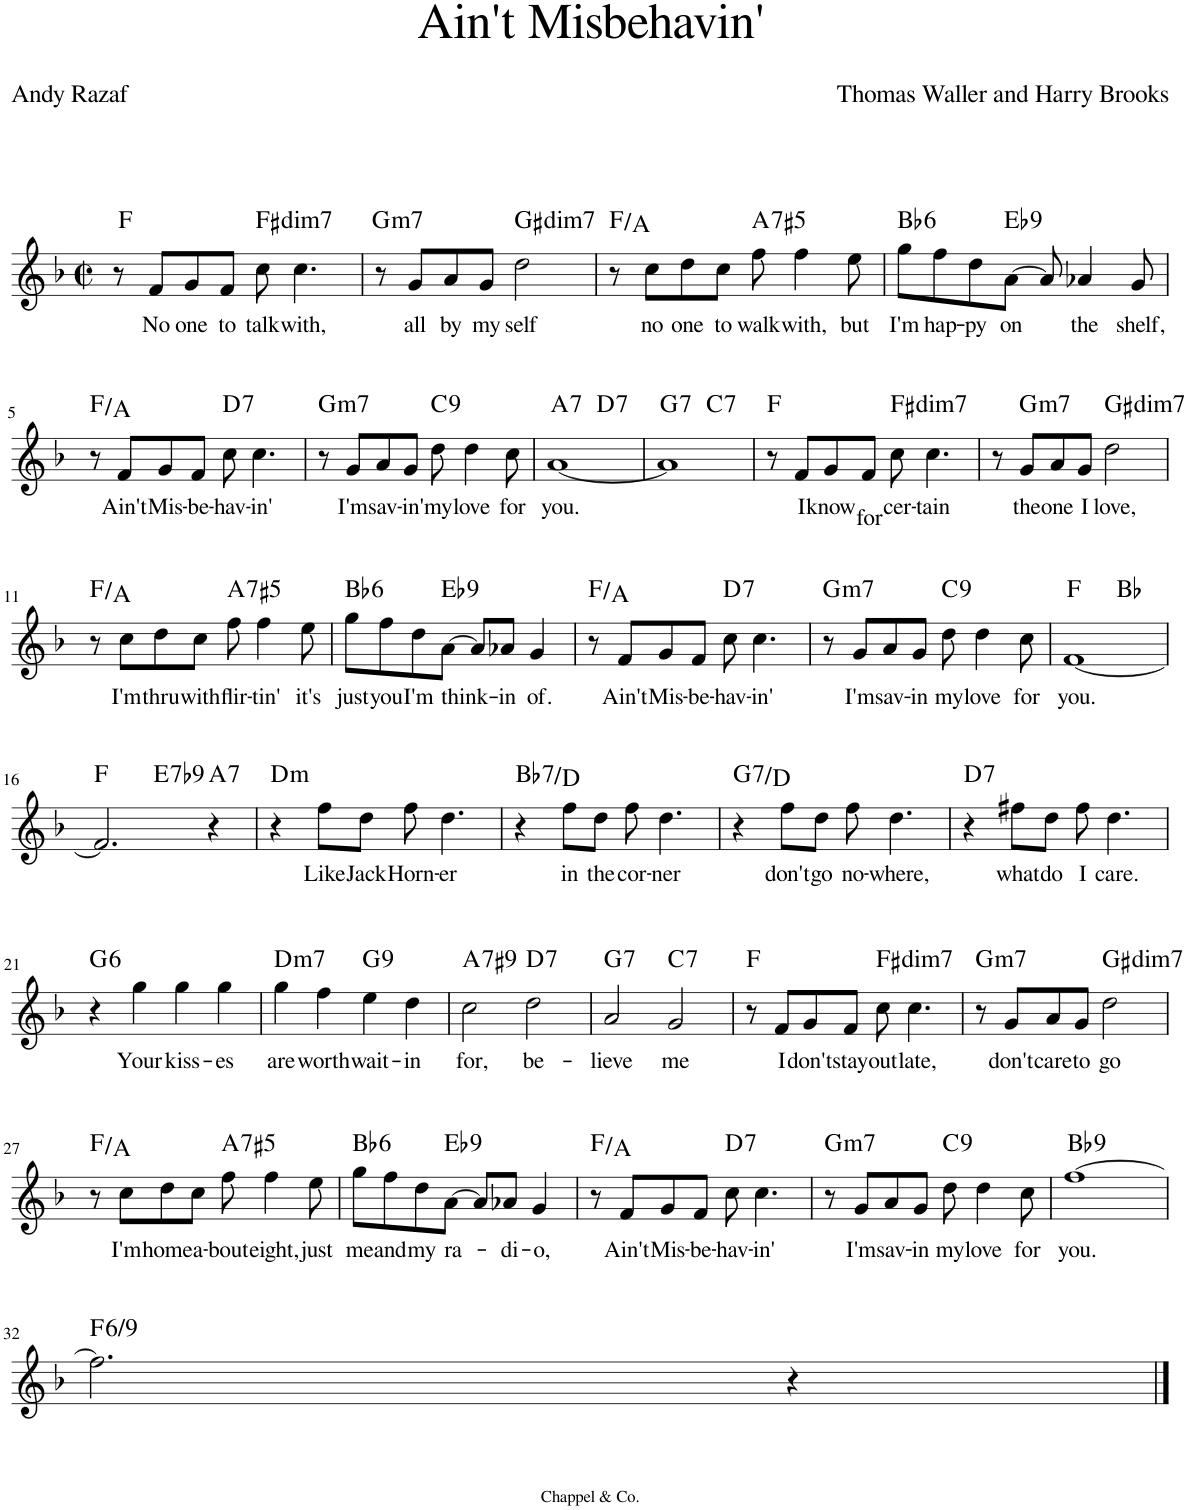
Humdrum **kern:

**kern	**text	**harte
*part1	*part1	*part1
*staff1	*staff1	*
*I"Acoustic Guitar	*	*
*I'Guit.	*	*
*clefG2	*	*
*k[b-]	*	*
*M2/2	*	*
*met(c|)	*	*
=1	=1	=1
8r	.	F:maj
!	!LO:LY:b	!
8f/L	No	.
!	!LO:LY:b	!
8g/	one	.
!	!LO:LY:b	!
8f/J	to	.
!	!LO:LY:b	!LO:H:kt=dim7
8cc\	talk	F#:dim7
!	!LO:LY:b	!
4.cc\	with,	.
=2	=2	=2
!	!	!LO:H:kt=m7
8r	.	G:min7
!	!LO:LY:b	!
8g/L	all	.
!	!LO:LY:b	!
8a/	by	.
!	!LO:LY:b	!
8g/J	my	.
!	!LO:LY:b	!LO:H:kt=dim7
2dd\	self	G#:dim7
=3	=3	=3
8r	.	F:maj/3
!	!LO:LY:b	!
8cc\L	no	.
!	!LO:LY:b	!
8dd\	one	.
!	!LO:LY:b	!
8cc\J	to	.
!	!LO:LY:b	!LO:H:kt=7
8ff\	walk	A:(3,#5,b7)
!	!LO:LY:b	!
4ff\	with,	.
!	!LO:LY:b	!
8ee\	but	.
=4	=4	=4
!	!LO:LY:b	!LO:H:kt=6
8gg\L	I'm	Bb:maj6
!	!LO:LY:b	!
8ff\	hap-	.
!	!LO:LY:b	!
8dd\	-py	.
!	!LO:LY:b	!LO:H:kt=9
[8a\J	on	Eb:9
8a/]	.	.
!	!LO:LY:b	!
4a-X/	the	.
!	!LO:LY:b	!
8g/	shelf,	.
!!LO:LB:g=z
=5	=5	=5
8r	.	F:maj/3
!	!LO:LY:b	!
8f/L	Ain't	.
!	!LO:LY:b	!
8g/	Mis-	.
!	!LO:LY:b	!
8f/J	-be-	.
!	!LO:LY:b	!LO:H:kt=7
8cc\	-hav-	D:7
!	!LO:LY:b	!
4.cc\	-in'	.
=6	=6	=6
!	!	!LO:H:kt=m7
8r	.	G:min7
!	!LO:LY:b	!
8g/L	I'm	.
!	!LO:LY:b	!
8a/	sav-	.
!	!LO:LY:b	!
8g/J	-in'	.
!	!LO:LY:b	!LO:H:kt=9
8dd\	my	C:9
!	!LO:LY:b	!
4dd\	love	.
!	!LO:LY:b	!
8cc\	for	.
=7	=7	=7
!	!LO:LY:b	!LO:H:kt=7
*^	*	*
[1a	2ryy	you.	A:7
!	!	!	!LO:H:kt=7
.	2ryy	.	D:7
=8	=8	=8	=8
!	!	!	!LO:H:kt=7
1a]	2ryy	.	G:7
!	!	!	!LO:H:kt=7
.	2ryy	.	C:7
*v	*v	*	*
=9	=9	=9
8r	.	F:maj
!	!LO:LY:b	!
8f/L	I	.
!	!LO:LY:b	!
8g/	know	.
!	!LO:LY:b	!
8f/J	for	.
!	!LO:LY:b	!LO:H:kt=dim7
8cc\	cer-	F#:dim7
!	!LO:LY:b	!
4.cc\	-tain	.
=10	=10	=10
8r	.	.
!	!LO:LY:b	!LO:H:kt=m7
8g/L	the	G:min7
!	!LO:LY:b	!
8a/	one	.
!	!LO:LY:b	!
8g/J	I	.
!	!LO:LY:b	!LO:H:kt=dim7
2dd\	love,	G#:dim7
!!LO:LB:g=z
=11	=11	=11
8r	.	F:maj/3
!	!LO:LY:b	!
8cc\L	I'm	.
!	!LO:LY:b	!
8dd\	thru	.
!	!LO:LY:b	!
8cc\J	with	.
!	!LO:LY:b	!LO:H:kt=7
8ff\	flir-	A:(3,#5,b7)
!	!LO:LY:b	!
4ff\	-tin'	.
!	!LO:LY:b	!
8ee\	it's	.
=12	=12	=12
!	!LO:LY:b	!LO:H:kt=6
8gg\L	just	Bb:maj6
!	!LO:LY:b	!
8ff\	you	.
!	!LO:LY:b	!
8dd\	I'm	.
!	!LO:LY:b	!LO:H:kt=9
[8a\J	think-	Eb:9
8a/L]	.	.
!	!LO:LY:b	!
8a-X/J	in	.
!	!LO:LY:b	!
4g/	of.	.
=13	=13	=13
8r	.	F:maj/3
!	!LO:LY:b	!
8f/L	Ain't	.
!	!LO:LY:b	!
8g/	Mis-	.
!	!LO:LY:b	!
8f/J	-be-	.
!	!LO:LY:b	!LO:H:kt=7
8cc\	-hav-	D:7
!	!LO:LY:b	!
4.cc\	-in'	.
=14	=14	=14
!	!	!LO:H:kt=m7
8r	.	G:min7
!	!LO:LY:b	!
8g/L	I'm	.
!	!LO:LY:b	!
8a/	sav-	.
!	!LO:LY:b	!
8g/J	-in	.
!	!LO:LY:b	!LO:H:kt=9
8dd\	my	C:9
!	!LO:LY:b	!
4dd\	love	.
!	!LO:LY:b	!
8cc\	for	.
=15	=15	=15
!	!LO:LY:b	!
*^	*	*
[1f	2ryy	you.	F:maj
.	2ryy	.	Bb:maj
!!LO:LB:g=z	!!
=16	=16	=16	=16
2.f/]	2ryy	.	F:maj
!	!	!	!LO:H:kt=7
.	2ryy	.	E:7(b9)
!	!	!	!LO:H:kt=7
4r	.	.	A:7
=17	=17	=17	=17
!	!	!	!LO:H:kt=m
*v	*v	*	*
4r	.	D:min
!	!LO:LY:b	!
8ff\L	Like	.
!	!LO:LY:b	!
8dd\J	Jack	.
!	!LO:LY:b	!
8ff\	Horn-	.
!	!LO:LY:b	!
4.dd\	-er	.
=18	=18	=18
!	!	!LO:H:kt=7
4r	.	Bb:7/3
!	!LO:LY:b	!
8ff\L	in	.
!	!LO:LY:b	!
8dd\J	the	.
!	!LO:LY:b	!
8ff\	cor-	.
!	!LO:LY:b	!
4.dd\	-ner	.
=19	=19	=19
!	!	!LO:H:kt=7
4r	.	G:7/5
!	!LO:LY:b	!
8ff\L	don't	.
!	!LO:LY:b	!
8dd\J	go	.
!	!LO:LY:b	!
8ff\	no-	.
!	!LO:LY:b	!
4.dd\	-where,	.
=20	=20	=20
!	!	!LO:H:kt=7
4r	.	D:7
!	!LO:LY:b	!
8ff#X\L	what	.
!	!LO:LY:b	!
8dd\J	do	.
!	!LO:LY:b	!
8ff#\	I	.
!	!LO:LY:b	!
4.dd\	care.	.
!!LO:LB:g=z
=21	=21	=21
!	!	!LO:H:kt=6
4r	.	G:maj6
!	!LO:LY:b	!
4gg\	Your	.
!	!LO:LY:b	!
4gg\	kiss-	.
!	!LO:LY:b	!
4gg\	-es	.
=22	=22	=22
!	!LO:LY:b	!LO:H:kt=m7
4gg\	are	D:min7
!	!LO:LY:b	!
4ff\	worth	.
!	!LO:LY:b	!LO:H:kt=9
4ee\	wait-	G:9
!	!LO:LY:b	!
4dd\	-in	.
=23	=23	=23
!	!LO:LY:b	!LO:H:kt=7
2cc\	for,	A:7(#9)
!	!LO:LY:b	!LO:H:kt=7
2dd\	be-	D:7
=24	=24	=24
!	!LO:LY:b	!LO:H:kt=7
2a/	-lieve	G:7
!	!LO:LY:b	!LO:H:kt=7
2g/	me	C:7
=25	=25	=25
8r	.	F:maj
!	!LO:LY:b	!
8f/L	I	.
!	!LO:LY:b	!
8g/	don't	.
!	!LO:LY:b	!
8f/J	stay	.
!	!LO:LY:b	!LO:H:kt=dim7
8cc\	out	F#:dim7
!	!LO:LY:b	!
4.cc\	late,	.
=26	=26	=26
!	!	!LO:H:kt=m7
8r	.	G:min7
!	!LO:LY:b	!
8g/L	don't	.
!	!LO:LY:b	!
8a/	care	.
!	!LO:LY:b	!
8g/J	to	.
!	!LO:LY:b	!LO:H:kt=dim7
2dd\	go	G#:dim7
!!LO:LB:g=z
=27	=27	=27
8r	.	F:maj/3
!	!LO:LY:b	!
8cc\L	I'm	.
!	!LO:LY:b	!
8dd\	home	.
!	!LO:LY:b	!
8cc\J	a-	.
!	!LO:LY:b	!LO:H:kt=7
8ff\	-bout	A:(3,#5,b7)
!	!LO:LY:b	!
4ff\	eight,	.
!	!LO:LY:b	!
8ee\	just	.
=28	=28	=28
!	!LO:LY:b	!LO:H:kt=6
8gg\L	me	Bb:maj6
!	!LO:LY:b	!
8ff\	and	.
!	!LO:LY:b	!
8dd\	my	.
!	!LO:LY:b	!LO:H:kt=9
[8a\J	ra-	Eb:9
8a/L]	.	.
!	!LO:LY:b	!
8a-X/J	-di-	.
!	!LO:LY:b	!
4g/	-o,	.
=29	=29	=29
8r	.	F:maj/3
!	!LO:LY:b	!
8f/L	Ain't	.
!	!LO:LY:b	!
8g/	Mis-	.
!	!LO:LY:b	!
8f/J	-be-	.
!	!LO:LY:b	!LO:H:kt=7
8cc\	-hav-	D:7
!	!LO:LY:b	!
4.cc\	-in'	.
=30	=30	=30
!	!	!LO:H:kt=m7
8r	.	G:min7
!	!LO:LY:b	!
8g/L	I'm	.
!	!LO:LY:b	!
8a/	sav-	.
!	!LO:LY:b	!
8g/J	-in	.
!	!LO:LY:b	!LO:H:kt=9
8dd\	my	C:9
!	!LO:LY:b	!
4dd\	love	.
!	!LO:LY:b	!
8cc\	for	.
=31	=31	=31
!	!LO:LY:b	!LO:H:kt=9
[1ff	you.	Bb:9
!!LO:LB:g=z
=32	=32	=32
!	!	!LO:H:kt=/6
2.ff\]	.	F:maj6(9)
4r	.	.
==	==	==
*-	*-	*-
